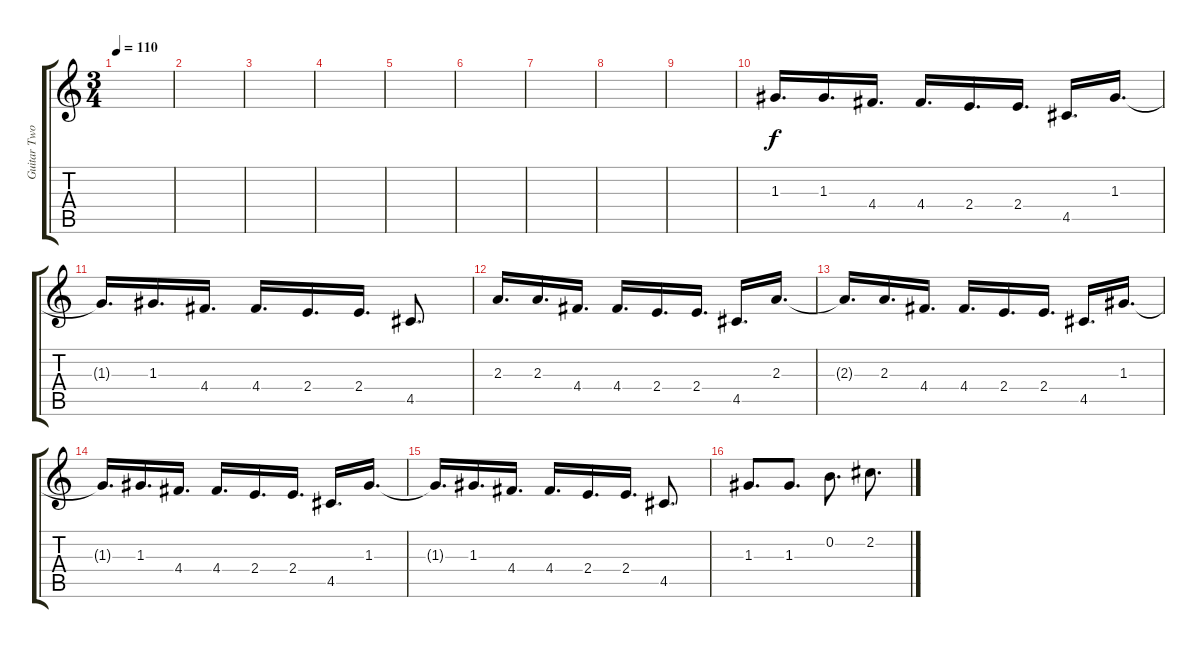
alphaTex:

\track ("Guitar Two" "Guitar Two") {instrument overdrivenguitar}
\staff {score tabs}
\tuning (E4 B3 G3 D3 A2 E2) {hide}
\ts (3 4)
\tempo 110
\clef g2
\ks c
|
|
|
|
|
|
|
|
|
1.3.16{d} 1.3.16{d} 4.4.16{d} 4.4.16{d} 2.4.16{d} 2.4.16{d} 4.5.16{d} 1.3.16{d} |
1.3{t}.16{d} 1.3.16{d} 4.4.16{d} 4.4.16{d} 2.4.16{d} 2.4.16{d} 4.5.8{d} |
2.3.16{d} 2.3.16{d} 4.4.16{d} 4.4.16{d} 2.4.16{d} 2.4.16{d} 4.5.16{d} 2.3.16{d} |
2.3{t}.16{d} 2.3.16{d} 4.4.16{d} 4.4.16{d} 2.4.16{d} 2.4.16{d} 4.5.16{d} 1.3.16{d} |
1.3{t}.16{d} 1.3.16{d} 4.4.16{d} 4.4.16{d} 2.4.16{d} 2.4.16{d} 4.5.16{d} 1.3.16{d} |
1.3{t}.16{d} 1.3.16{d} 4.4.16{d} 4.4.16{d} 2.4.16{d} 2.4.16{d} 4.5.8{d} |
1.3.8{d} 1.3.8{d} 0.2.8{d} 2.2.8{d}
